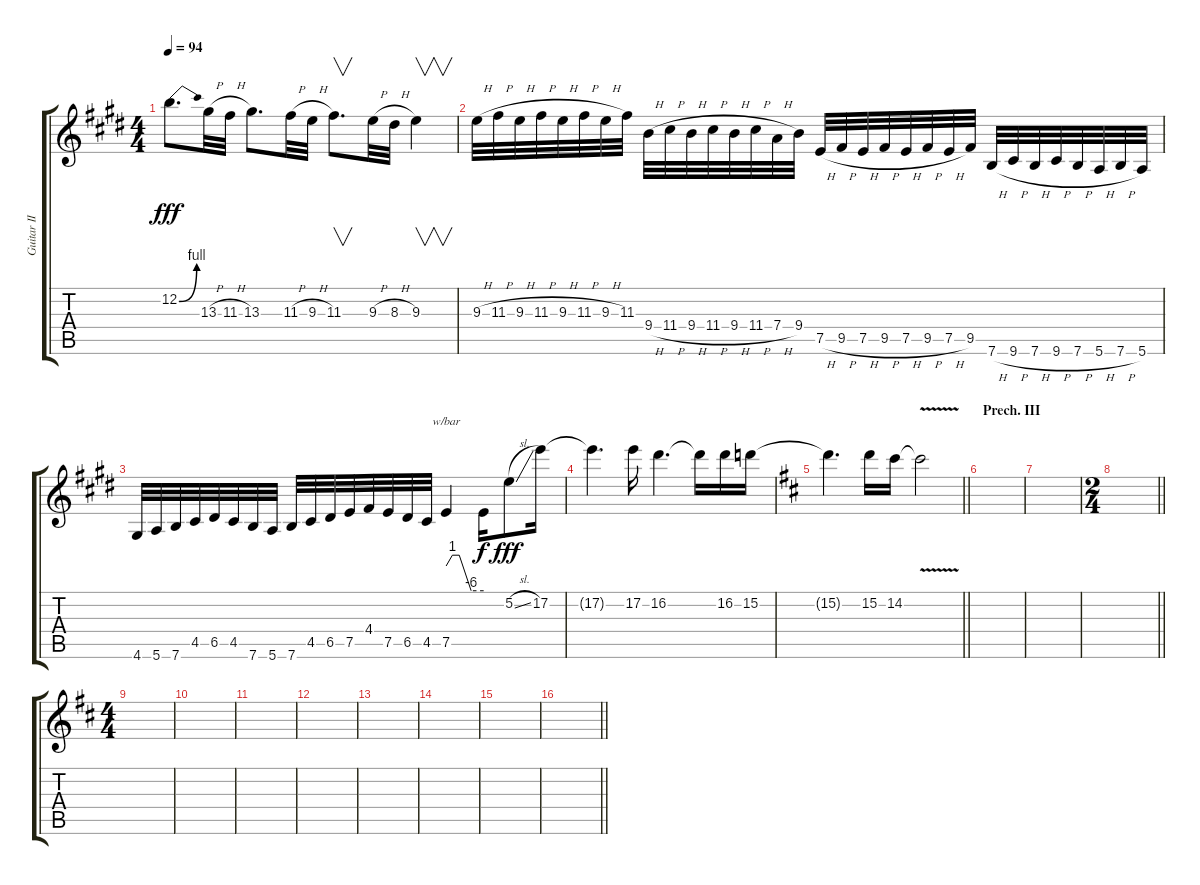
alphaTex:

\track ("Guitar II" "Guitar II") {instrument distortionguitar}
\staff {score tabs}
\tuning (E4 B3 G3 D3 A2 E2) {hide}
\ts (4 4)
\tempo 94
\clef g2
\ks c#minor
12.2{be (bend 0 0 60 4)}.8{d dy fff} 13.3{h}.32 11.3{h}.32 13.3.8{d} 11.3{h}.32 9.3{h}.32 11.3.8{v d} 9.3{h}.32 8.3{h}.32 9.3.4{v} |
9.3{h}.32 11.3{h}.32 9.3{h}.32 11.3{h}.32 9.3{h}.32 11.3{h}.32 9.3{h}.32 11.3.32 9.4{h}.32 11.4{h}.32 9.4{h}.32 11.4{h}.32 9.4{h}.32 11.4{h}.32 7.4{h}.32 9.4.32 7.5{h}.32 9.5{h}.32 7.5{h}.32 9.5{h}.32 7.5{h}.32 9.5{h}.32 7.5{h}.32 9.5.32 7.6{h}.32 9.6{h}.32 7.6{h}.32 9.6{h}.32 7.6{h}.32 5.6{h}.32 7.6{h}.32 5.6.32 |
4.6.32 5.6.32 7.6.32 4.5.32 6.5.32 4.5.32 7.6.32 5.6.32 7.6.32 4.5.32 6.5.32 7.5.32 4.4.32 7.5.32 6.5.32 4.5.32 7.5.4{tbe (custom default 0 0 10 4 21 4 40 -24 60 -24)} 7.5{t}.16{dy f} 5.2{sl}.8{dy fff} 17.2.16 |
17.2{t}.4{d} 17.2.16 16.2.4{d} 16.2{t}.16 16.2.16 15.2.16 |
\barLineRight lightlight
\ks bminor
15.2{t}.4{d} 15.2.16 14.2.16 14.2{v t}.2 |
\section ("" "Prech. III")
|
|
\ts (2 4)
\barLineRight lightlight
|
\ts (4 4)
|
|
|
|
|
|
|
\barLineRight lightlight
